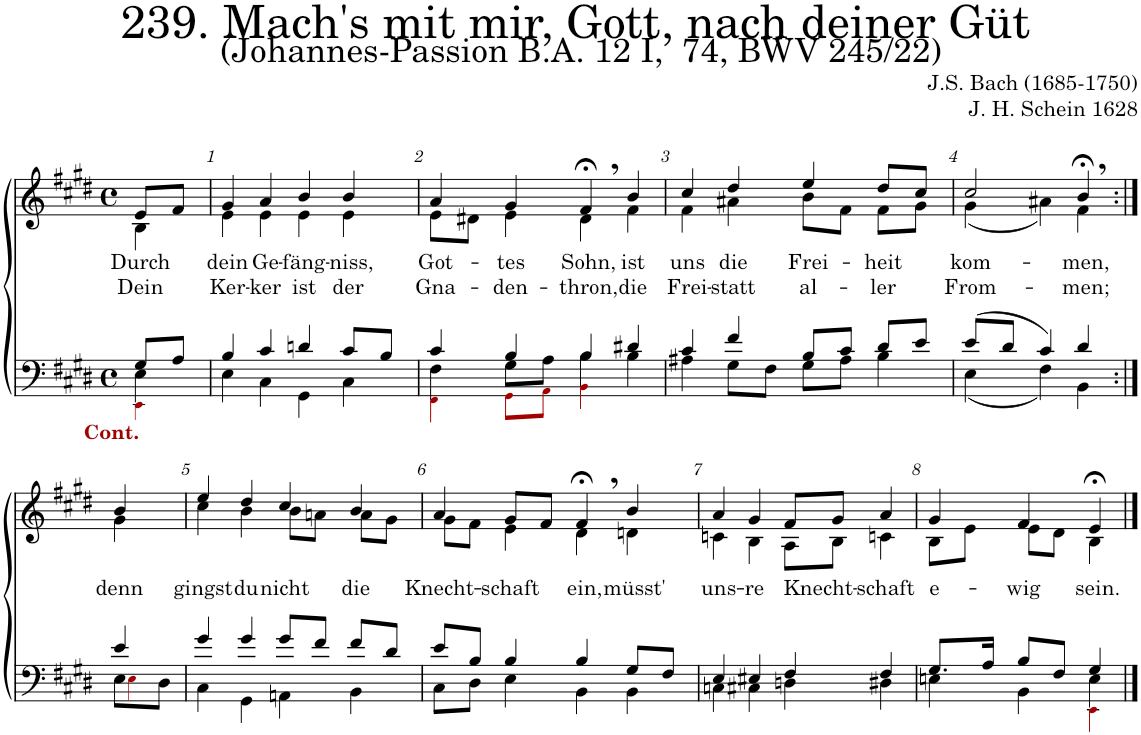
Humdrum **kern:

**kern	**kern	**text	**text
*part2	*part1	*part1	*part1
*staff2	*staff1	*staff1	*staff1
*I"Tenor/Bass	*I"Soprano/Alto	*	*
*clefF4	*clefG2	*	*
*k[f#c#g#d#]	*k[f#c#g#d#]	*	*
*M4/4	*M4/4	*	*
*met(c)	*met(c)	*	*
=	=	=	=
*^	*	*	*
*	*^	*	*	*
!LO:TX:b:B:color=#A40000:t=Cont.	!	!	!	!	!
!	!	!	!	!LO:LY:b	!LO:LY:b
*	*	*	*^	*	*
8G#/L	4E\	4EEi\	8e/L	4B\	Durch	Dein
8A/J	.	.	8f#/J	.	.	.
*	*v	*v	*	*	*	*
=1	=1	=1	=1	=1	=1
!	!	!	!	!LO:LY:b	!LO:LY:b
4B/	4E\	4g#/	4e\	dein	Ker-
!	!	!	!	!LO:LY:b	!LO:LY:b
4c#/	4C#\	4a/	4e\	Ge-	-ker
!	!	!	!	!LO:LY:b	!LO:LY:b
4dn/	4GG#\	4b/	4e\	-fäng-	ist
!	!	!	!	!LO:LY:b	!LO:LY:b
8c#/L	4C#\	4b/	4e\	-niss,	der
8B/J	.	.	.	.	.
=2	=2	=2	=2	=2	=2
*	*^	*	*	*	*
!	!	!	!	!	!LO:LY:b	!LO:LY:b
4c#/	4F#\	4FF#i\	4a/	8e\L	Got-	Gna-
.	.	.	.	8d#X\J	.	.
!	!	!	!	!	!LO:LY:b	!LO:LY:b
4B/	8G#\L	8GG#i\L	4g#/	4e\	-tes	-den-
.	8A\J	8AAi\J	.	.	.	.
!	!	!	!	!	!LO:LY:b	!LO:LY:b
4B/	4B\	4BBi\	4f#;<,/	4d#\	Sohn,	-thron,
!	!	!	!	!	!LO:LY:b	!LO:LY:b
4d#X/	4B\	4ryy	4b/	4f#\	ist	die
=3	=3	=3	=3	=3	=3	=3
!	!	!	!	!	!LO:LY:b	!LO:LY:b
*	*v	*v	*	*	*	*
4c#/	4A#X\	4cc#/	4f#\	uns	Frei-
!	!	!	!	!LO:LY:b	!LO:LY:b
4f#/	8G#\L	4dd#/	4a#X\	die	-statt
.	8F#\J	.	.	.	.
!	!	!	!	!LO:LY:b	!LO:LY:b
8B/L	8G#\L	4ee/	8b\L	Frei-	al-
8c#/J	8A#\J	.	8f#\J	.	.
!	!	!	!	!LO:LY:b	!LO:LY:b
8d#/L	4B\	8dd#/L	8f#\L	-heit	-ler
8e/J	.	8cc#/J	8g#\J	.	.
=4	=4	=4	=4	=4	=4
!	!	!	!	!LO:LY:b	!LO:LY:b
(8e/L	(4E\	2cc#/	(4g#\	kom-	From-
8d#/J	.	.	.	.	.
4c#/)	4F#\)	.	4a#X\)	.	.
!	!	!	!	!LO:LY:b	!LO:LY:b
4d#/	4BB\	4b;<,/	4f#\	-men,	-men;
!!LO:LB:g=z	!!
=4X1:|!	=4X1:|!	=4X1:|!	=4X1:|!	=4X1:|!	=4X1:|!
*	*^	*	*	*	*
!	!	!	!	!	!LO:LY:b	!
4e/	8E\L	4Ei\	4b/	4g#\	denn	.
.	8D#\J	.	.	.	.	.
*	*v	*v	*	*	*	*
=5	=5	=5	=5	=5	=5
!	!	!	!	!LO:LY:b	!
4g#/	4C#\	4ee/	4cc#\	gingst	.
!	!	!	!	!LO:LY:b	!
4g#/	4GG#\	4dd#/	4b\	du	.
!	!	!	!	!LO:LY:b	!
8g#/L	4AAn\	4cc#/	8b\L	nicht	.
8f#/J	.	.	8an\J	.	.
!	!	!	!	!LO:LY:b	!
8f#/L	4BB\	4b/	8a\L	die	.
8d#/J	.	.	8g#\J	.	.
=6	=6	=6	=6	=6	=6
!	!	!	!	!LO:LY:b	!
8e/L	8C#\L	4a/	8g#\L	Knecht-	.
8B/J	8D#\J	.	8f#\J	.	.
!	!	!	!	!LO:LY:b	!
4B/	4E\	8g#/L	4e\	-schaft	.
.	.	8f#/J	.	.	.
!	!	!	!	!LO:LY:b	!
4B/	4BB\	4f#;<,/	4d#\	ein,	.
!	!	!	!	!LO:LY:b	!
8G#/L	4BB\	4b/	4dn\	müsst'	.
8F#/J	.	.	.	.	.
=7	=7	=7	=7	=7	=7
!	!	!	!	!LO:LY:b	!
4E/	4Cn\	4a/	4cn\	uns-	.
!	!	!	!	!LO:LY:b	!
4E#X/	4C#X\	4g#/	4B\	-re	.
!	!	!	!	!LO:LY:b	!
4F#/	4Dn\	8f#/L	8A\L	Knecht-	.
.	.	8g#/J	8B\J	.	.
!	!	!	!	!LO:LY:b	!
4F#/	4D#X\	4a/	4cn\	-schaft	.
=8	=8	=8	=8	=8	=8
*	*^	*	*	*	*
!	!	!	!	!	!LO:LY:b	!
8.G#/L	4En\	2ryy	4g#/	8B\L	e-	.
.	.	.	.	8e\J	.	.
16A/Jk	.	.	.	.	.	.
!	!	!	!	!	!LO:LY:b	!
8B/L	4BB\	.	4f#/	8e\L	-wig	.
8F#/J	.	.	.	8d#\J	.	.
!	!	!	!	!	!LO:LY:b	!
4G#/	4E\	4EEi\	4e;</	4B\	sein.	.
*v	*v	*v	*	*	*	*
*	*v	*v	*	*
==	==	==	==
*-	*-	*-	*-
